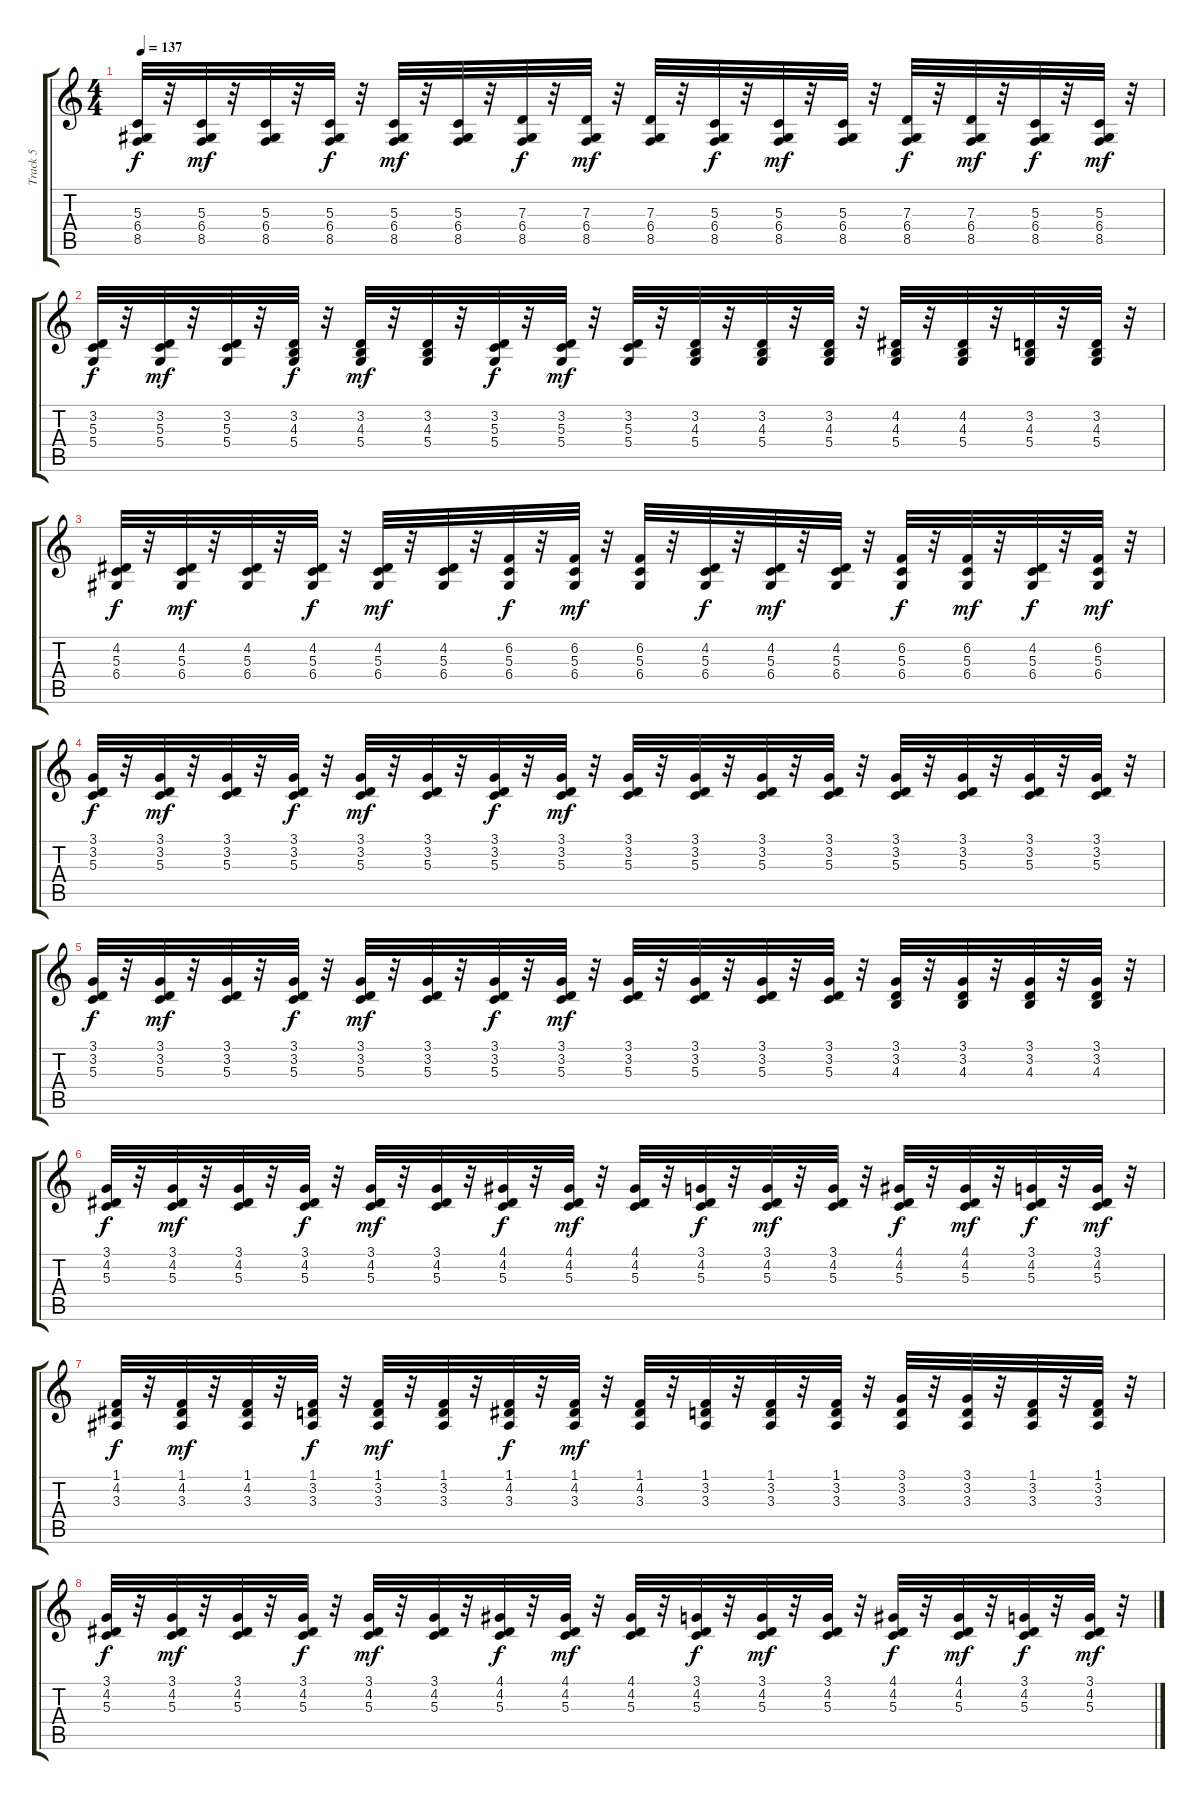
\track ("Track 5" "Track 5") {instrument lead1square}
\staff {score tabs}
\tuning (E4 B3 G3 D3 A2 E2) {hide}
\ts (4 4)
\tempo 137
\clef g2
\ks c
(5.3 6.4 8.5).32{dy f} r.32 (5.3 6.4 8.5).32{dy mf} r.32 (5.3 6.4 8.5).32 r.32 (5.3 6.4 8.5).32{dy f} r.32 (5.3 6.4 8.5).32{dy mf} r.32 (5.3 6.4 8.5).32 r.32 (7.3 6.4 8.5).32{dy f} r.32 (7.3 6.4 8.5).32{dy mf} r.32 (7.3 6.4 8.5).32 r.32 (5.3 6.4 8.5).32{dy f} r.32 (5.3 6.4 8.5).32{dy mf} r.32 (5.3 6.4 8.5).32 r.32 (7.3 6.4 8.5).32{dy f} r.32 (7.3 6.4 8.5).32{dy mf} r.32 (5.3 6.4 8.5).32{dy f} r.32 (5.3 6.4 8.5).32{dy mf} r.32 |
(3.2 5.3 5.4).32{dy f} r.32 (3.2 5.3 5.4).32{dy mf} r.32 (3.2 5.3 5.4).32 r.32 (3.2 4.3 5.4).32{dy f} r.32 (3.2 4.3 5.4).32{dy mf} r.32 (3.2 4.3 5.4).32 r.32 (3.2 5.3 5.4).32{dy f} r.32 (3.2 5.3 5.4).32{dy mf} r.32 (3.2 5.3 5.4).32 r.32 (3.2 4.3 5.4).32 r.32 (3.2 4.3 5.4).32 r.32 (3.2 4.3 5.4).32 r.32 (4.2 4.3 5.4).32 r.32 (4.2 4.3 5.4).32 r.32 (3.2 4.3 5.4).32 r.32 (3.2 4.3 5.4).32 r.32 |
(4.2 5.3 6.4).32{dy f} r.32 (4.2 5.3 6.4).32{dy mf} r.32 (4.2 5.3 6.4).32 r.32 (4.2 5.3 6.4).32{dy f} r.32 (4.2 5.3 6.4).32{dy mf} r.32 (4.2 5.3 6.4).32 r.32 (6.2 5.3 6.4).32{dy f} r.32 (6.2 5.3 6.4).32{dy mf} r.32 (6.2 5.3 6.4).32 r.32 (4.2 5.3 6.4).32{dy f} r.32 (4.2 5.3 6.4).32{dy mf} r.32 (4.2 5.3 6.4).32 r.32 (6.2 5.3 6.4).32{dy f} r.32 (6.2 5.3 6.4).32{dy mf} r.32 (4.2 5.3 6.4).32{dy f} r.32 (6.2 5.3 6.4).32{dy mf} r.32 |
(3.1 3.2 5.3).32{dy f} r.32 (3.1 3.2 5.3).32{dy mf} r.32 (3.1 3.2 5.3).32 r.32 (3.1 3.2 5.3).32{dy f} r.32 (3.1 3.2 5.3).32{dy mf} r.32 (3.1 3.2 5.3).32 r.32 (3.1 3.2 5.3).32{dy f} r.32 (3.1 3.2 5.3).32{dy mf} r.32 (3.1 3.2 5.3).32 r.32 (3.1 3.2 5.3).32 r.32 (3.1 3.2 5.3).32 r.32 (3.1 3.2 5.3).32 r.32 (3.1 3.2 5.3).32 r.32 (3.1 3.2 5.3).32 r.32 (3.1 3.2 5.3).32 r.32 (3.1 3.2 5.3).32 r.32 |
(3.1 3.2 5.3).32{dy f} r.32 (3.1 3.2 5.3).32{dy mf} r.32 (3.1 3.2 5.3).32 r.32 (3.1 3.2 5.3).32{dy f} r.32 (3.1 3.2 5.3).32{dy mf} r.32 (3.1 3.2 5.3).32 r.32 (3.1 3.2 5.3).32{dy f} r.32 (3.1 3.2 5.3).32{dy mf} r.32 (3.1 3.2 5.3).32 r.32 (3.1 3.2 5.3).32 r.32 (3.1 3.2 5.3).32 r.32 (3.1 3.2 5.3).32 r.32 (3.1 3.2 4.3).32 r.32 (3.1 3.2 4.3).32 r.32 (3.1 3.2 4.3).32 r.32 (3.1 3.2 4.3).32 r.32 |
(3.1 4.2 5.3).32{dy f} r.32 (3.1 4.2 5.3).32{dy mf} r.32 (3.1 4.2 5.3).32 r.32 (3.1 4.2 5.3).32{dy f} r.32 (3.1 4.2 5.3).32{dy mf} r.32 (3.1 4.2 5.3).32 r.32 (4.1 4.2 5.3).32{dy f} r.32 (4.1 4.2 5.3).32{dy mf} r.32 (4.1 4.2 5.3).32 r.32 (3.1 4.2 5.3).32{dy f} r.32 (3.1 4.2 5.3).32{dy mf} r.32 (3.1 4.2 5.3).32 r.32 (4.1 4.2 5.3).32{dy f} r.32 (4.1 4.2 5.3).32{dy mf} r.32 (3.1 4.2 5.3).32{dy f} r.32 (3.1 4.2 5.3).32{dy mf} r.32 |
(1.1 4.2 3.3).32{dy f} r.32 (1.1 4.2 3.3).32{dy mf} r.32 (1.1 4.2 3.3).32 r.32 (1.1 3.2 3.3).32{dy f} r.32 (1.1 3.2 3.3).32{dy mf} r.32 (1.1 3.2 3.3).32 r.32 (1.1 4.2 3.3).32{dy f} r.32 (1.1 4.2 3.3).32{dy mf} r.32 (1.1 4.2 3.3).32 r.32 (1.1 3.2 3.3).32 r.32 (1.1 3.2 3.3).32 r.32 (1.1 3.2 3.3).32 r.32 (3.1 3.2 3.3).32 r.32 (3.1 3.2 3.3).32 r.32 (1.1 3.2 3.3).32 r.32 (1.1 3.2 3.3).32 r.32 |
(3.1 4.2 5.3).32{dy f} r.32 (3.1 4.2 5.3).32{dy mf} r.32 (3.1 4.2 5.3).32 r.32 (3.1 4.2 5.3).32{dy f} r.32 (3.1 4.2 5.3).32{dy mf} r.32 (3.1 4.2 5.3).32 r.32 (4.1 4.2 5.3).32{dy f} r.32 (4.1 4.2 5.3).32{dy mf} r.32 (4.1 4.2 5.3).32 r.32 (3.1 4.2 5.3).32{dy f} r.32 (3.1 4.2 5.3).32{dy mf} r.32 (3.1 4.2 5.3).32 r.32 (4.1 4.2 5.3).32{dy f} r.32 (4.1 4.2 5.3).32{dy mf} r.32 (3.1 4.2 5.3).32{dy f} r.32 (3.1 4.2 5.3).32{dy mf} r.32
